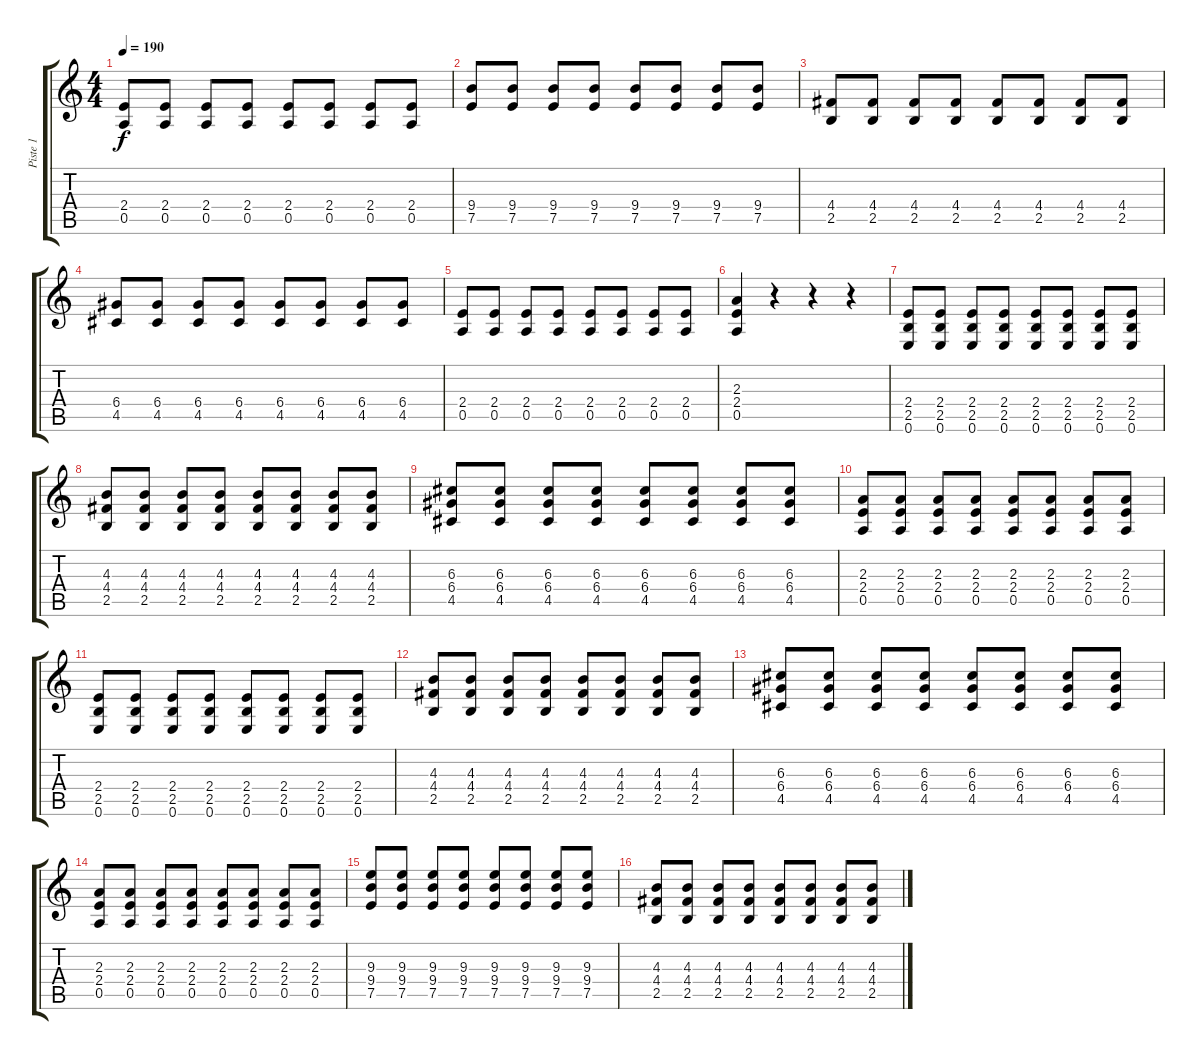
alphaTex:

\track ("Piste 1" "Piste 1") {instrument distortionguitar}
\staff {score tabs}
\tuning (E4 B3 G3 D3 A2 E2) {hide}
\ts (4 4)
\tempo 190
\clef g2
\ks c
(2.4 0.5).8{dy f} (2.4 0.5).8 (2.4 0.5).8 (2.4 0.5).8 (2.4 0.5).8 (2.4 0.5).8 (2.4 0.5).8 (2.4 0.5).8 |
(9.4 7.5).8{instrument electricguitarmuted} (9.4 7.5).8 (9.4 7.5).8 (9.4 7.5).8 (9.4 7.5).8 (9.4 7.5).8 (9.4 7.5).8 (9.4 7.5).8 |
(4.4 2.5).8 (4.4 2.5).8 (4.4 2.5).8 (4.4 2.5).8 (4.4 2.5).8 (4.4 2.5).8 (4.4 2.5).8 (4.4 2.5).8 |
(6.4 4.5).8 (6.4 4.5).8 (6.4 4.5).8 (6.4 4.5).8 (6.4 4.5).8 (6.4 4.5).8 (6.4 4.5).8 (6.4 4.5).8 |
(2.4 0.5).8 (2.4 0.5).8 (2.4 0.5).8 (2.4 0.5).8 (2.4 0.5).8 (2.4 0.5).8 (2.4 0.5).8 (2.4 0.5).8 |
(2.3 2.4 0.5).4 r.4 r.4 r.4 |
(2.4 2.5 0.6).8{instrument distortionguitar} (2.4 2.5 0.6).8 (2.4 2.5 0.6).8 (2.4 2.5 0.6).8 (2.4 2.5 0.6).8 (2.4 2.5 0.6).8 (2.4 2.5 0.6).8 (2.4 2.5 0.6).8 |
(4.3 4.4 2.5).8 (4.3 4.4 2.5).8 (4.3 4.4 2.5).8 (4.3 4.4 2.5).8 (4.3 4.4 2.5).8 (4.3 4.4 2.5).8 (4.3 4.4 2.5).8 (4.3 4.4 2.5).8 |
(6.3 6.4 4.5).8 (6.3 6.4 4.5).8 (6.3 6.4 4.5).8 (6.3 6.4 4.5).8 (6.3 6.4 4.5).8 (6.3 6.4 4.5).8 (6.3 6.4 4.5).8 (6.3 6.4 4.5).8 |
(2.3 2.4 0.5).8 (2.3 2.4 0.5).8 (2.3 2.4 0.5).8 (2.3 2.4 0.5).8 (2.3 2.4 0.5).8 (2.3 2.4 0.5).8 (2.3 2.4 0.5).8 (2.3 2.4 0.5).8 |
(2.4 2.5 0.6).8{instrument distortionguitar} (2.4 2.5 0.6).8 (2.4 2.5 0.6).8 (2.4 2.5 0.6).8 (2.4 2.5 0.6).8 (2.4 2.5 0.6).8 (2.4 2.5 0.6).8 (2.4 2.5 0.6).8 |
(4.3 4.4 2.5).8 (4.3 4.4 2.5).8 (4.3 4.4 2.5).8 (4.3 4.4 2.5).8 (4.3 4.4 2.5).8 (4.3 4.4 2.5).8 (4.3 4.4 2.5).8 (4.3 4.4 2.5).8 |
(6.3 6.4 4.5).8 (6.3 6.4 4.5).8 (6.3 6.4 4.5).8 (6.3 6.4 4.5).8 (6.3 6.4 4.5).8 (6.3 6.4 4.5).8 (6.3 6.4 4.5).8 (6.3 6.4 4.5).8 |
(2.3 2.4 0.5).8 (2.3 2.4 0.5).8 (2.3 2.4 0.5).8 (2.3 2.4 0.5).8 (2.3 2.4 0.5).8 (2.3 2.4 0.5).8 (2.3 2.4 0.5).8 (2.3 2.4 0.5).8 |
(9.3 9.4 7.5).8{instrument distortionguitar} (9.3 9.4 7.5).8 (9.3 9.4 7.5).8 (9.3 9.4 7.5).8 (9.3 9.4 7.5).8 (9.3 9.4 7.5).8 (9.3 9.4 7.5).8 (9.3 9.4 7.5).8 |
(4.3 4.4 2.5).8 (4.3 4.4 2.5).8 (4.3 4.4 2.5).8 (4.3 4.4 2.5).8 (4.3 4.4 2.5).8 (4.3 4.4 2.5).8 (4.3 4.4 2.5).8 (4.3 4.4 2.5).8
